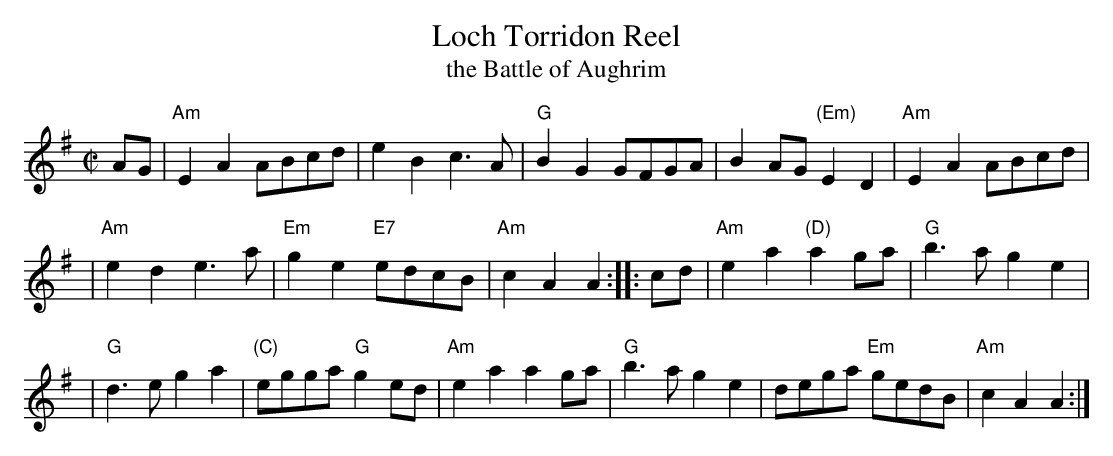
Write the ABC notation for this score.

X:1
T: Loch Torridon Reel
T: the Battle of Aughrim
M: C|
L: 1/8
K: A Dorian
AG \
| "Am"E2A2 ABcd \
| e2B2 c3A \
| "G"B2G2 GFGA \
| B2AG "(Em)"E2D2 \
| "Am"E2A2 ABcd |
| "Am"e2d2 e3a \
| "Em"g2e2 "E7"edcB \
| "Am"c2A2 A2 :: cd \
| "Am"e2a2 "(D)"a2ga \
| "G"b3a g2e2 |
| "G"d3e g2a2 \
| "(C)"egga "G"g2ed \
| "Am"e2a2 a2ga \
| "G"b3a g2e2 \
| dega "Em"gedB \
| "Am"c2A2 A2 :|
